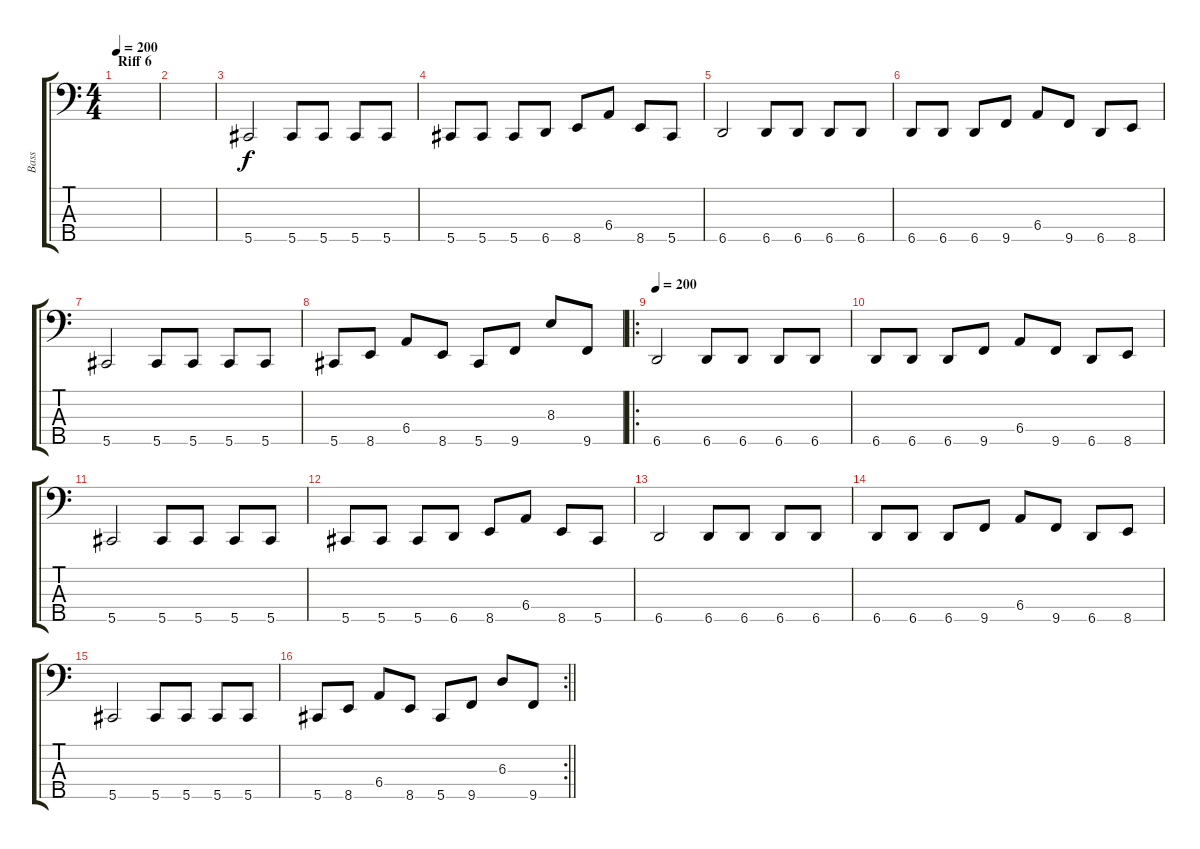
\track ("Bass" "Bass") {instrument electricbassfinger}
\staff {score tabs}
\tuning (Gb2 Db2 Ab1 Eb1 Ab0) {hide}
\ts (4 4)
\section ("" "Riff 6")
\tempo 200
\clef f4
\ks c
|
|
5.5.2 5.5.8 5.5.8 5.5.8 5.5.8 |
5.5.8 5.5.8 5.5.8 6.5.8 8.5.8 6.4.8 8.5.8 5.5.8 |
6.5.2 6.5.8 6.5.8 6.5.8 6.5.8 |
6.5.8 6.5.8 6.5.8 9.5.8 6.4.8 9.5.8 6.5.8 8.5.8 |
5.5.2 5.5.8 5.5.8 5.5.8 5.5.8 |
5.5.8 8.5.8 6.4.8 8.5.8 5.5.8 9.5.8 8.3.8 9.5.8 |
\ro
\tempo 200
6.5.2 6.5.8 6.5.8 6.5.8 6.5.8 |
6.5.8 6.5.8 6.5.8 9.5.8 6.4.8 9.5.8 6.5.8 8.5.8 |
5.5.2 5.5.8 5.5.8 5.5.8 5.5.8 |
5.5.8 5.5.8 5.5.8 6.5.8 8.5.8 6.4.8 8.5.8 5.5.8 |
6.5.2 6.5.8 6.5.8 6.5.8 6.5.8 |
6.5.8 6.5.8 6.5.8 9.5.8 6.4.8 9.5.8 6.5.8 8.5.8 |
5.5.2 5.5.8 5.5.8 5.5.8 5.5.8 |
\rc 2
\barLineRight lightlight
5.5.8 8.5.8 6.4.8 8.5.8 5.5.8 9.5.8 6.3.8 9.5.8
